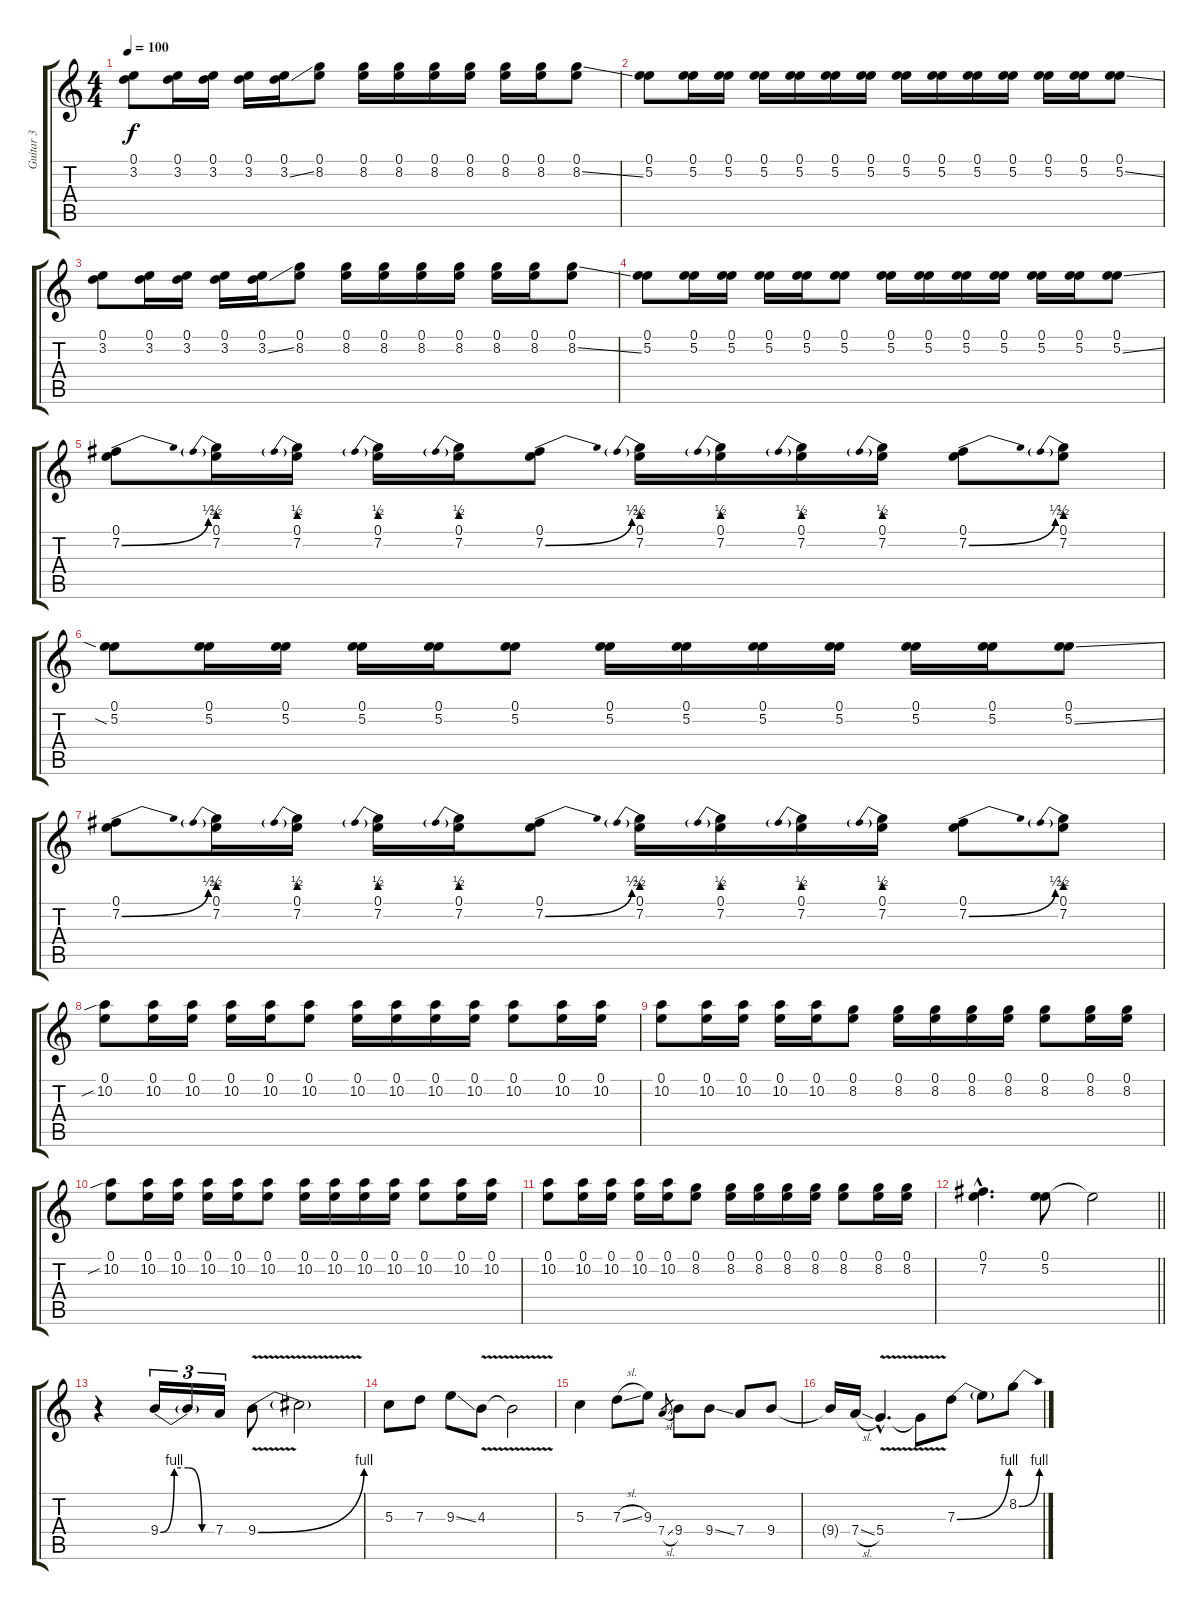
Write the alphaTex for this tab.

\track ("Guitar 3" "Guitar 3") {instrument electricguitarclean}
\staff {score tabs}
\tuning (E4 B3 G3 D3 A2 E2) {hide}
\ts (4 4)
\tempo 100
\clef g2
\ks c
(0.1 3.2).8{dy f} (0.1 3.2).16 (0.1 3.2).16 (0.1 3.2).16 (0.1 3.2{ss}).16 (0.1 8.2).8 (0.1 8.2).16 (0.1 8.2).16 (0.1 8.2).16 (0.1 8.2).16 (0.1 8.2).16 (0.1 8.2).16 (0.1 8.2{ss}).8 |
(0.1 5.2).8 (0.1 5.2).16 (0.1 5.2).16 (0.1 5.2).16 (0.1 5.2).16 (0.1 5.2).16 (0.1 5.2).16 (0.1 5.2).16 (0.1 5.2).16 (0.1 5.2).16 (0.1 5.2).16 (0.1 5.2).16 (0.1 5.2).16 (0.1 5.2{ss}).8 |
(0.1 3.2).8 (0.1 3.2).16 (0.1 3.2).16 (0.1 3.2).16 (0.1 3.2{ss}).16 (0.1 8.2).8 (0.1 8.2).16 (0.1 8.2).16 (0.1 8.2).16 (0.1 8.2).16 (0.1 8.2).16 (0.1 8.2).16 (0.1 8.2{ss}).8 |
(0.1 5.2).8 (0.1 5.2).16 (0.1 5.2).16 (0.1 5.2).16 (0.1 5.2).16 (0.1 5.2).8 (0.1 5.2).16 (0.1 5.2).16 (0.1 5.2).16 (0.1 5.2).16 (0.1 5.2).16 (0.1 5.2).16 (0.1 5.2{ss}).8 |
(0.1 7.2{be (bend 0 0 60 2)}).8 (0.1 7.2{be (prebend 0 2 60 2)}).16 (0.1 7.2{be (prebend 0 2 60 2)}).16 (0.1 7.2{be (prebend 0 2 60 2)}).16 (0.1 7.2{be (prebend 0 2 60 2)}).16 (0.1 7.2{be (bend 0 0 60 2)}).8 (0.1 7.2{be (prebend 0 2 60 2)}).16 (0.1 7.2{be (prebend 0 2 60 2)}).16 (0.1 7.2{be (prebend 0 2 60 2)}).16 (0.1 7.2{be (prebend 0 2 60 2)}).16 (0.1 7.2{be (bend 0 0 60 2)}).8 (0.1 7.2{be (prebend 0 2 60 2)}).8 |
(0.1 5.2{sia}).8 (0.1 5.2).16 (0.1 5.2).16 (0.1 5.2).16 (0.1 5.2).16 (0.1 5.2).8 (0.1 5.2).16 (0.1 5.2).16 (0.1 5.2).16 (0.1 5.2).16 (0.1 5.2).16 (0.1 5.2).16 (0.1 5.2{ss}).8 |
(0.1 7.2{be (bend 0 0 60 2)}).8 (0.1 7.2{be (prebend 0 2 60 2)}).16 (0.1 7.2{be (prebend 0 2 60 2)}).16 (0.1 7.2{be (prebend 0 2 60 2)}).16 (0.1 7.2{be (prebend 0 2 60 2)}).16 (0.1 7.2{be (bend 0 0 60 2)}).8 (0.1 7.2{be (prebend 0 2 60 2)}).16 (0.1 7.2{be (prebend 0 2 60 2)}).16 (0.1 7.2{be (prebend 0 2 60 2)}).16 (0.1 7.2{be (prebend 0 2 60 2)}).16 (0.1 7.2{be (bend 0 0 60 2)}).8 (0.1 7.2{be (prebend 0 2 60 2)}).8 |
(0.1 10.2{sib}).8 (0.1 10.2).16 (0.1 10.2).16 (0.1 10.2).16 (0.1 10.2).16 (0.1 10.2).8 (0.1 10.2).16 (0.1 10.2).16 (0.1 10.2).16 (0.1 10.2).16 (0.1 10.2).8 (0.1 10.2).16 (0.1 10.2).16 |
(0.1 10.2).8 (0.1 10.2).16 (0.1 10.2).16 (0.1 10.2).16 (0.1 10.2).16 (0.1 8.2).8 (0.1 8.2).16 (0.1 8.2).16 (0.1 8.2).16 (0.1 8.2).16 (0.1 8.2).8 (0.1 8.2).16 (0.1 8.2).16 |
(0.1 10.2{sib}).8 (0.1 10.2).16 (0.1 10.2).16 (0.1 10.2).16 (0.1 10.2).16 (0.1 10.2).8 (0.1 10.2).16 (0.1 10.2).16 (0.1 10.2).16 (0.1 10.2).16 (0.1 10.2).8 (0.1 10.2).16 (0.1 10.2).16 |
(0.1 10.2).8 (0.1 10.2).16 (0.1 10.2).16 (0.1 10.2).16 (0.1 10.2).16 (0.1 8.2).8 (0.1 8.2).16 (0.1 8.2).16 (0.1 8.2).16 (0.1 8.2).16 (0.1 8.2).8 (0.1 8.2).16 (0.1 8.2).16 |
\barLineRight lightlight
(0.1{hac} 7.2{hac}).4{d} (0.1 5.2).8 5.2{t}.2 |
r.4 9.4{be (custom 0 0 15 4 30 4 45 0 60 0)}.16{tu (3 2) volume 16} 9.4{t}.16{tu (3 2)} 7.4.16{tu (3 2)} 9.4{be (bend 0 0 60 4) v}.8 9.4{t}.2 |
5.3.8 7.3.8 9.3{ss}.8 4.3{v}.8 4.3{t}.2 |
5.3.4 7.3{sl}.8 9.3.8 7.4{sl}.8{gr} 9.4.8 9.4{ss}.8 7.4.8 9.4.8 |
9.4{t}.16 7.4{sl}.16 5.4{v hac}.4{d} 5.4{t}.8 7.3{be (bend 0 0 60 4)}.8 7.3{t}.8 8.2{be (bend 0 0 60 4)}.8
